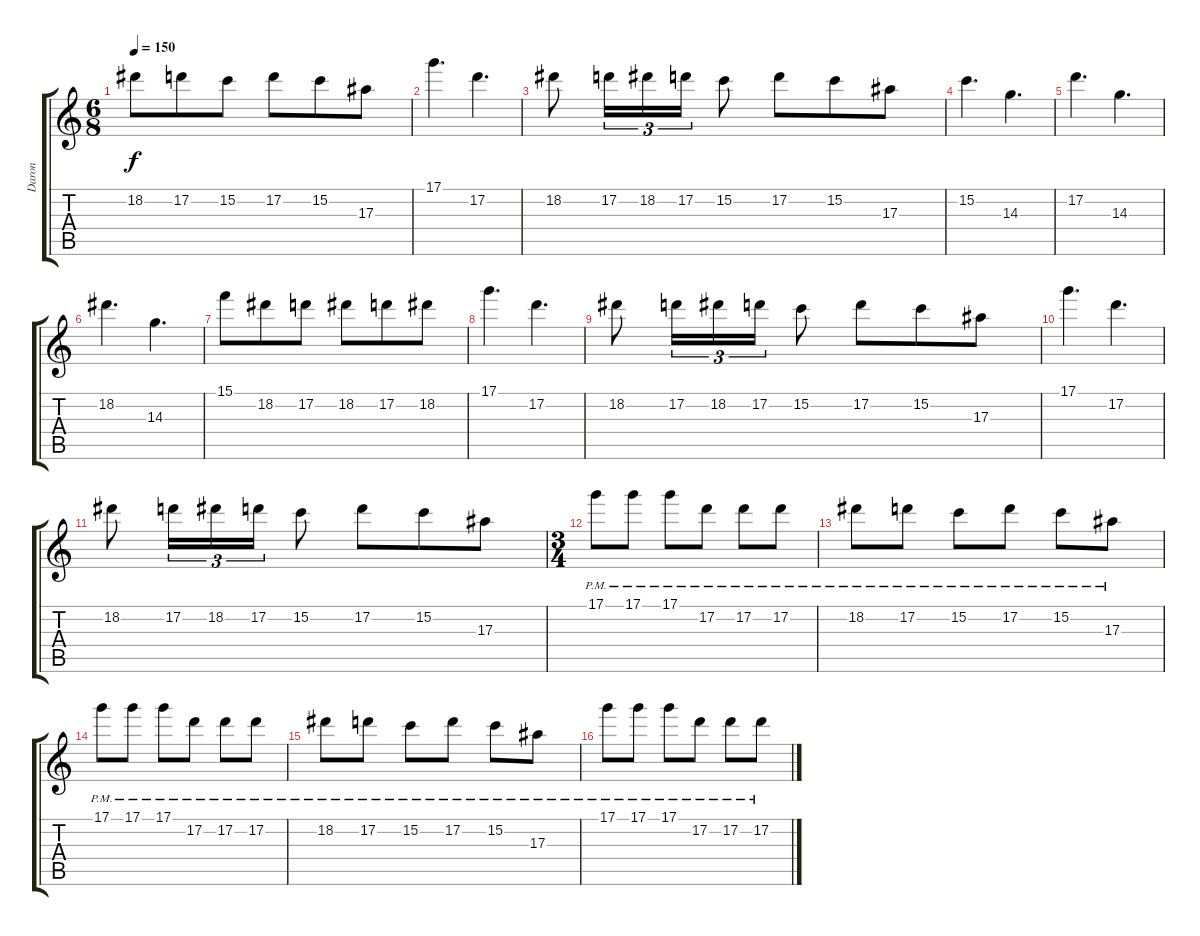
\track ("Daron" "Daron") {instrument overdrivenguitar}
\staff {score tabs}
\tuning (D4 A3 F3 C3 G2 C2) {hide}
\ts (6 8)
\tempo 150
\clef g2
\ks c
18.2.8{dy f} 17.2.8 15.2.8 17.2.8 15.2.8 17.3.8 |
17.1.4{d} 17.2.4{d} |
18.2.8 17.2.16{tu (3 2)} 18.2.16{tu (3 2)} 17.2.16{tu (3 2)} 15.2.8 17.2.8 15.2.8 17.3.8 |
15.2.4{d} 14.3.4{d} |
17.2.4{d} 14.3.4{d} |
18.2.4{d} 14.3.4{d} |
15.1.8 18.2.8 17.2.8 18.2.8 17.2.8 18.2.8 |
17.1.4{d} 17.2.4{d} |
18.2.8 17.2.16{tu (3 2)} 18.2.16{tu (3 2)} 17.2.16{tu (3 2)} 15.2.8 17.2.8 15.2.8 17.3.8 |
17.1.4{d} 17.2.4{d} |
18.2.8 17.2.16{tu (3 2)} 18.2.16{tu (3 2)} 17.2.16{tu (3 2)} 15.2.8 17.2.8 15.2.8 17.3.8 |
\ts (3 4)
17.1{pm}.8 17.1{pm}.8 17.1{pm}.8 17.2{pm}.8 17.2{pm}.8 17.2{pm}.8 |
18.2{pm}.8 17.2{pm}.8 15.2{pm}.8 17.2{pm}.8 15.2{pm}.8 17.3{pm}.8 |
17.1{pm}.8 17.1{pm}.8 17.1{pm}.8 17.2{pm}.8 17.2{pm}.8 17.2{pm}.8 |
18.2{pm}.8 17.2{pm}.8 15.2{pm}.8 17.2{pm}.8 15.2{pm}.8 17.3{pm}.8 |
17.1{pm}.8 17.1{pm}.8 17.1{pm}.8 17.2{pm}.8 17.2{pm}.8 17.2{pm}.8
